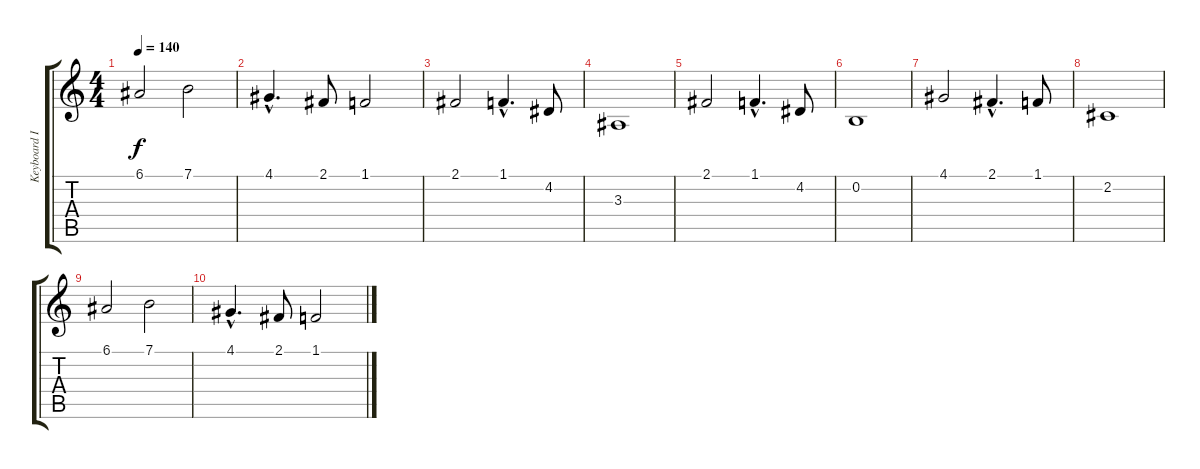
\track ("Keyboard II" "Keyboard I") {instrument synthstrings1}
\staff {score tabs}
\tuning (E4 B3 G3 D3 A2 E2) {hide}
\ts (4 4)
\tempo 140
\clef g2
\ks c
6.1.2{dy f} 7.1.2 |
4.1{hac}.4{d} 2.1.8 1.1.2 |
2.1.2 1.1{hac}.4{d} 4.2.8 |
3.3.1 |
2.1.2 1.1{hac}.4{d} 4.2.8 |
0.2.1 |
4.1.2 2.1{hac}.4{d} 1.1.8 |
2.2.1 |
6.1.2 7.1.2 |
4.1{hac}.4{d} 2.1.8 1.1.2
